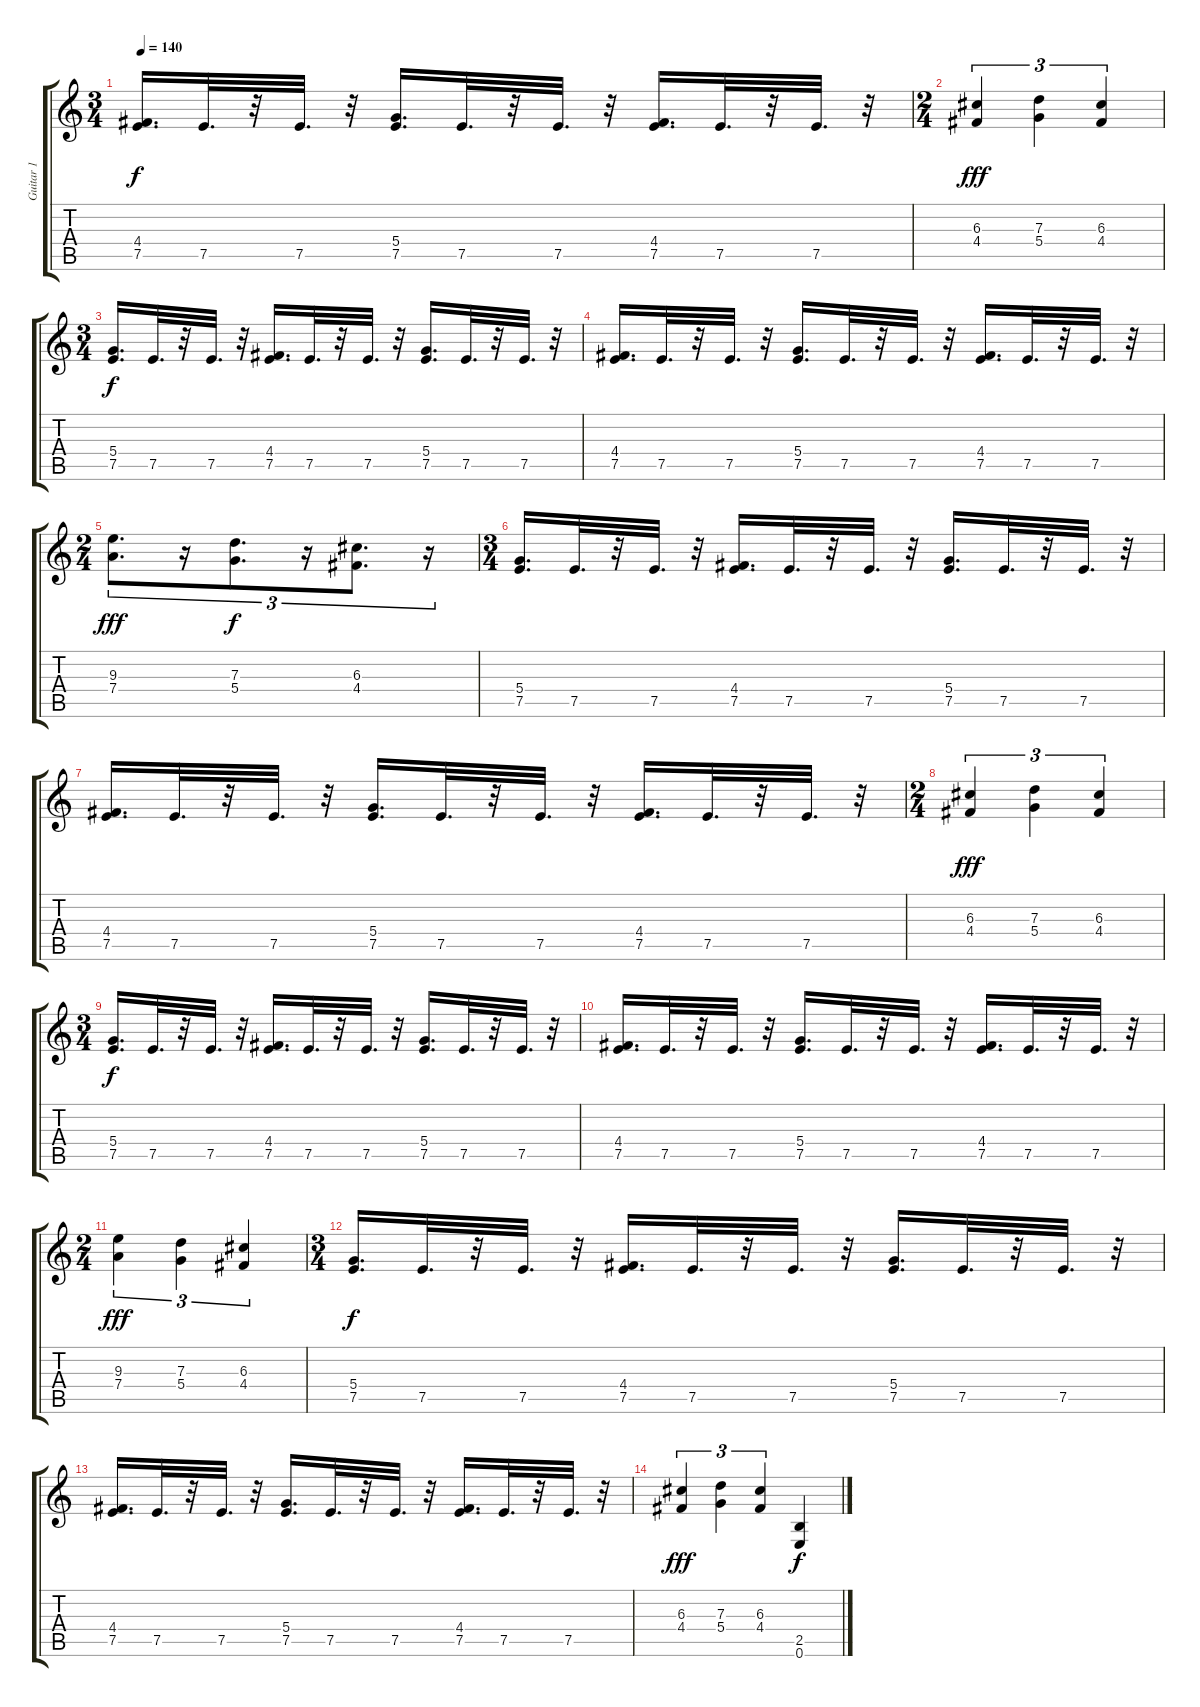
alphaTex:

\track ("Guitar 1" "Guitar 1") {instrument distortionguitar}
\staff {score tabs}
\tuning (E4 B3 G3 D3 A2 E2) {hide}
\ts (3 4)
\tempo 140
\clef g2
\ks c
(4.4 7.5).16{d dy f} 7.5.32{d} r.32 7.5.32{d} r.32 (5.4 7.5).16{d} 7.5.32{d} r.32 7.5.32{d} r.32 (4.4 7.5).16{d} 7.5.32{d} r.32 7.5.32{d} r.32 |
\ts (2 4)
(6.3 4.4).4{tu (3 2) dy fff} (7.3 5.4).4{tu (3 2)} (6.3 4.4).4{tu (3 2)} |
\ts (3 4)
(5.4 7.5).16{d dy f} 7.5.32{d} r.32 7.5.32{d} r.32 (4.4 7.5).16{d} 7.5.32{d} r.32 7.5.32{d} r.32 (5.4 7.5).16{d} 7.5.32{d} r.32 7.5.32{d} r.32 |
(4.4 7.5).16{d} 7.5.32{d} r.32 7.5.32{d} r.32 (5.4 7.5).16{d} 7.5.32{d} r.32 7.5.32{d} r.32 (4.4 7.5).16{d} 7.5.32{d} r.32 7.5.32{d} r.32 |
\ts (2 4)
(9.3 7.4).8{d tu (3 2) dy fff} r.16{tu (3 2)} (7.3 5.4).8{d tu (3 2) dy f} r.16{tu (3 2)} (6.3 4.4).8{d tu (3 2)} r.16{tu (3 2)} |
\ts (3 4)
(5.4 7.5).16{d} 7.5.32{d} r.32 7.5.32{d} r.32 (4.4 7.5).16{d} 7.5.32{d} r.32 7.5.32{d} r.32 (5.4 7.5).16{d} 7.5.32{d} r.32 7.5.32{d} r.32 |
(4.4 7.5).16{d} 7.5.32{d} r.32 7.5.32{d} r.32 (5.4 7.5).16{d} 7.5.32{d} r.32 7.5.32{d} r.32 (4.4 7.5).16{d} 7.5.32{d} r.32 7.5.32{d} r.32 |
\ts (2 4)
(6.3 4.4).4{tu (3 2) dy fff} (7.3 5.4).4{tu (3 2)} (6.3 4.4).4{tu (3 2)} |
\ts (3 4)
(5.4 7.5).16{d dy f} 7.5.32{d} r.32 7.5.32{d} r.32 (4.4 7.5).16{d} 7.5.32{d} r.32 7.5.32{d} r.32 (5.4 7.5).16{d} 7.5.32{d} r.32 7.5.32{d} r.32 |
(4.4 7.5).16{d} 7.5.32{d} r.32 7.5.32{d} r.32 (5.4 7.5).16{d} 7.5.32{d} r.32 7.5.32{d} r.32 (4.4 7.5).16{d} 7.5.32{d} r.32 7.5.32{d} r.32 |
\ts (2 4)
(9.3 7.4).4{tu (3 2) dy fff} (7.3 5.4).4{tu (3 2)} (6.3 4.4).4{tu (3 2)} |
\ts (3 4)
(5.4 7.5).16{d dy f} 7.5.32{d} r.32 7.5.32{d} r.32 (4.4 7.5).16{d} 7.5.32{d} r.32 7.5.32{d} r.32 (5.4 7.5).16{d} 7.5.32{d} r.32 7.5.32{d} r.32 |
(4.4 7.5).16{d} 7.5.32{d} r.32 7.5.32{d} r.32 (5.4 7.5).16{d} 7.5.32{d} r.32 7.5.32{d} r.32 (4.4 7.5).16{d} 7.5.32{d} r.32 7.5.32{d} r.32 |
(6.3 4.4).4{tu (3 2) dy fff} (7.3 5.4).4{tu (3 2)} (6.3 4.4).4{tu (3 2)} (2.5 0.6).4{dy f}
